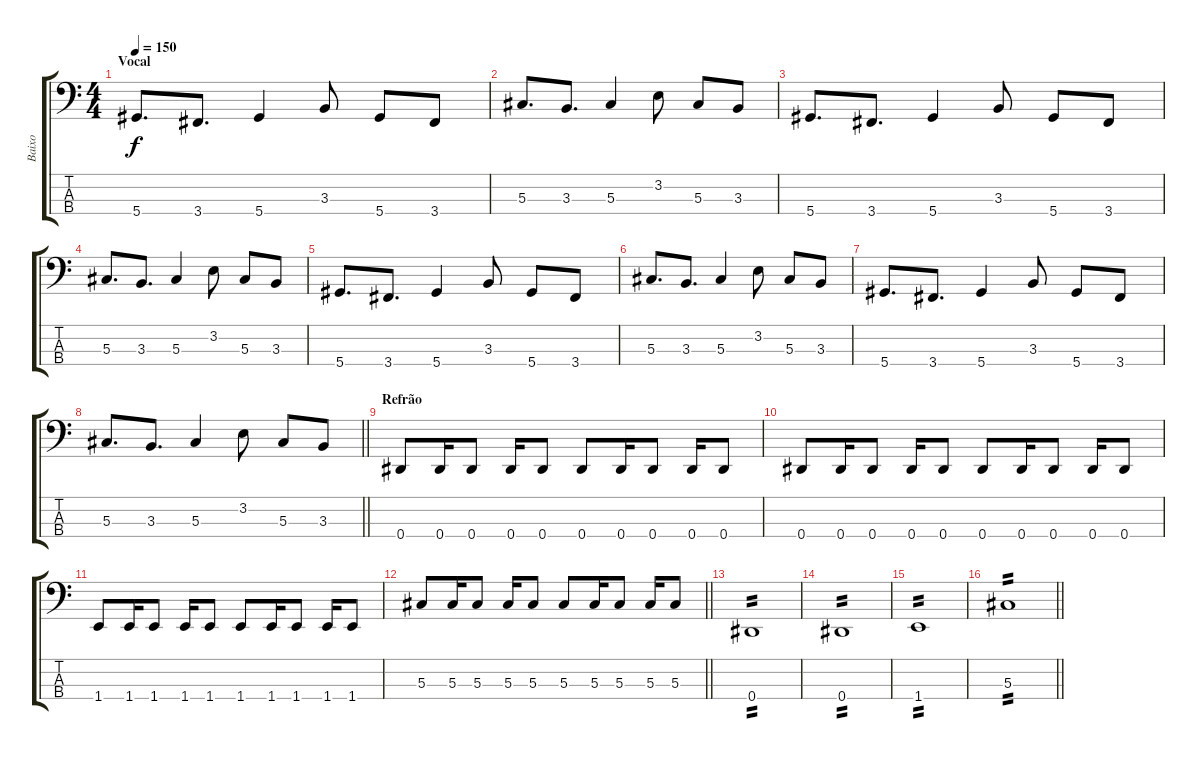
\track ("Baixo" "Baixo") {instrument electricbassfinger}
\staff {score tabs}
\tuning (Gb2 Db2 Ab1 Eb1) {hide}
\ts (4 4)
\section ("" "Vocal")
\tempo 150
\clef f4
\ks c
5.4.8{d dy f} 3.4.8{d} 5.4.4 3.3.8 5.4.8 3.4.8 |
5.3.8{d} 3.3.8{d} 5.3.4 3.2.8 5.3.8 3.3.8 |
5.4.8{d} 3.4.8{d} 5.4.4 3.3.8 5.4.8 3.4.8 |
5.3.8{d} 3.3.8{d} 5.3.4 3.2.8 5.3.8 3.3.8 |
5.4.8{d} 3.4.8{d} 5.4.4 3.3.8 5.4.8 3.4.8 |
5.3.8{d} 3.3.8{d} 5.3.4 3.2.8 5.3.8 3.3.8 |
5.4.8{d} 3.4.8{d} 5.4.4 3.3.8 5.4.8 3.4.8 |
\barLineRight lightlight
5.3.8{d} 3.3.8{d} 5.3.4 3.2.8 5.3.8 3.3.8 |
\section ("" "Refrão")
0.4.8 0.4.16 0.4.8 0.4.16 0.4.8 0.4.8 0.4.16 0.4.8 0.4.16 0.4.8 |
0.4.8 0.4.16 0.4.8 0.4.16 0.4.8 0.4.8 0.4.16 0.4.8 0.4.16 0.4.8 |
1.4.8 1.4.16 1.4.8 1.4.16 1.4.8 1.4.8 1.4.16 1.4.8 1.4.16 1.4.8 |
\barLineRight lightlight
5.3.8 5.3.16 5.3.8 5.3.16 5.3.8 5.3.8 5.3.16 5.3.8 5.3.16 5.3.8 |
0.4.1{tp 2} |
0.4.1{tp 2} |
1.4.1{tp 2} |
\barLineRight lightlight
5.3.1{tp 2}
